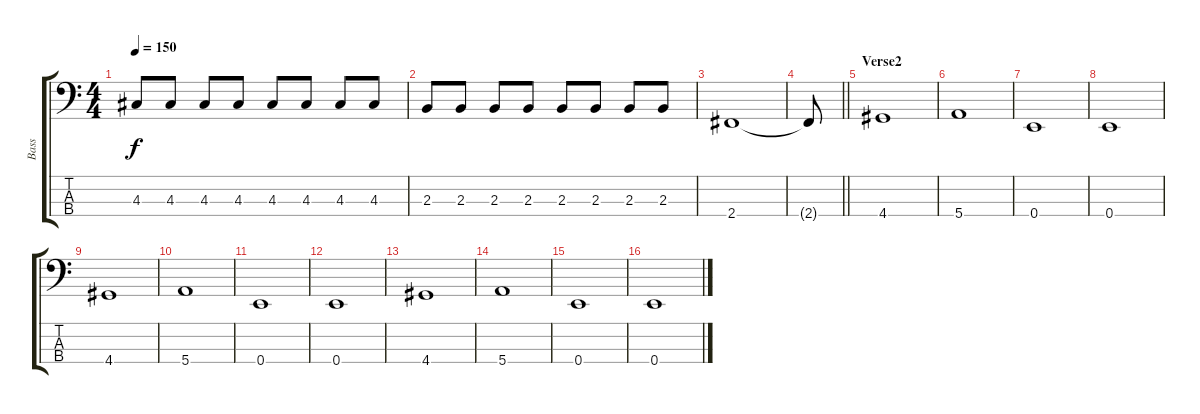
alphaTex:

\track ("Bass" "Bass") {instrument electricbassfinger}
\staff {score tabs}
\tuning (G2 D2 A1 E1) {hide}
\ts (4 4)
\tempo 150
\clef f4
\ks c
4.3.8{dy f} 4.3.8 4.3.8 4.3.8 4.3.8 4.3.8 4.3.8 4.3.8 |
2.3.8 2.3.8 2.3.8 2.3.8 2.3.8 2.3.8 2.3.8 2.3.8 |
2.4.1 |
\barLineRight lightlight
2.4{t}.8 |
\section ("" "Verse2")
4.4.1 |
5.4.1 |
0.4.1 |
0.4.1 |
4.4.1 |
5.4.1 |
0.4.1 |
0.4.1 |
4.4.1 |
5.4.1 |
0.4.1 |
0.4.1
